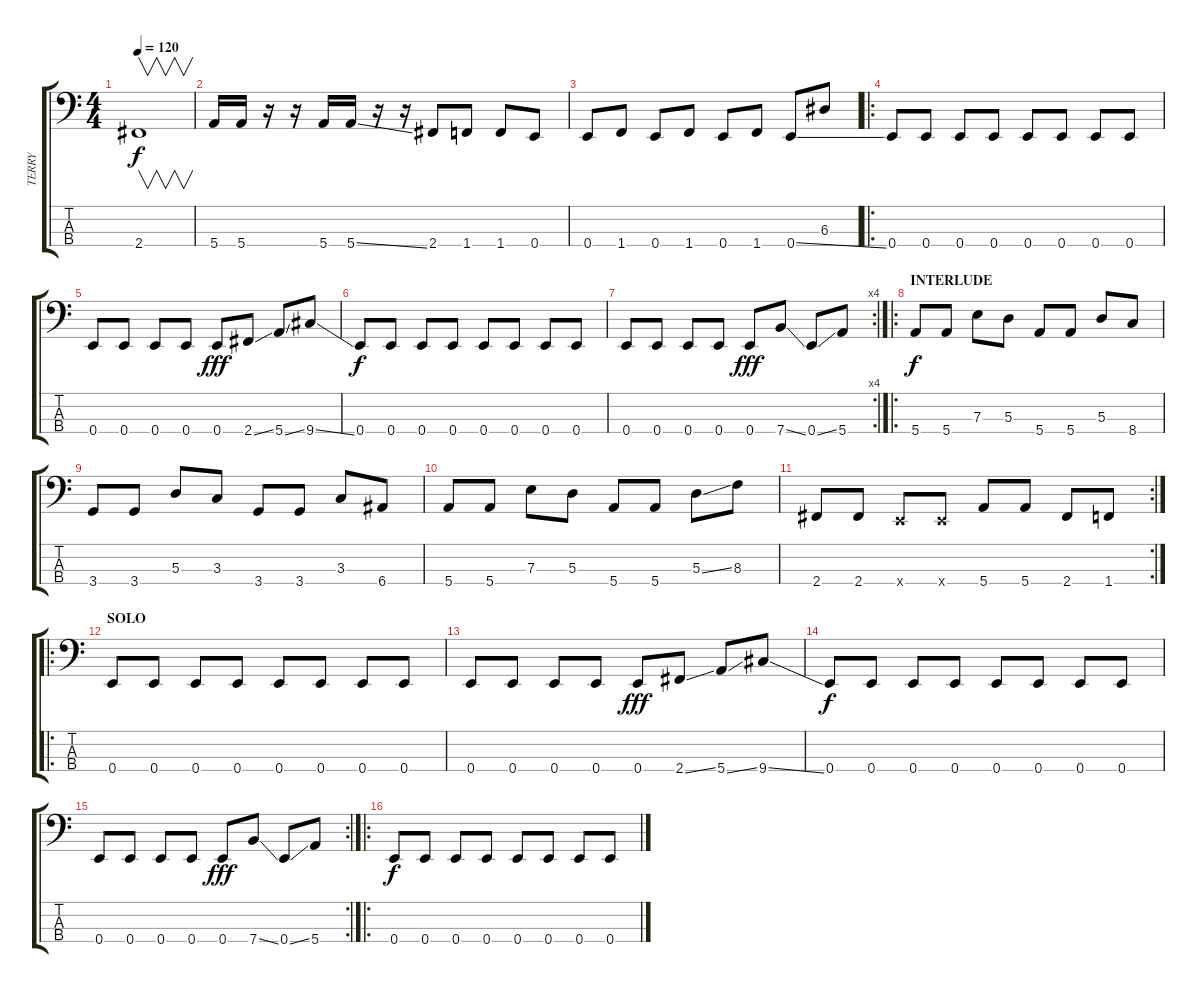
\track ("TERRY" "TERRY") {instrument electricbasspick}
\staff {score tabs}
\tuning (G2 D2 A1 E1) {hide}
\ts (4 4)
\tempo 120
\clef f4
\ks c
2.4.1{v dy f} |
5.4.16 5.4.16 r.16 r.16 5.4.16 5.4{ss}.16 r.16 r.16 2.4.8 1.4.8 1.4.8 0.4.8 |
0.4.8 1.4.8 0.4.8 1.4.8 0.4.8 1.4.8 0.4{ss}.8 6.3.8 |
\ro
0.4.8 0.4.8 0.4.8 0.4.8 0.4.8 0.4.8 0.4.8 0.4.8 |
0.4.8 0.4.8 0.4.8 0.4.8 0.4.8{dy fff} 2.4{ss}.8 5.4{ss}.8 9.4{ss}.8 |
0.4.8{dy f} 0.4.8 0.4.8 0.4.8 0.4.8 0.4.8 0.4.8 0.4.8 |
\rc 4
0.4.8 0.4.8 0.4.8 0.4.8 0.4.8{dy fff} 7.4{ss}.8 0.4{ss}.8 5.4.8 |
\ro
\section ("" "INTERLUDE")
5.4.8{dy f} 5.4.8 7.3.8 5.3.8 5.4.8 5.4.8 5.3.8 8.4.8 |
3.4.8 3.4.8 5.3.8 3.3.8 3.4.8 3.4.8 3.3.8 6.4.8 |
5.4.8 5.4.8 7.3.8 5.3.8 5.4.8 5.4.8 5.3{ss}.8 8.3.8 |
\rc 2
2.4.8 2.4.8 0.4{x}.8 0.4{x}.8 5.4.8 5.4.8 2.4.8 1.4.8 |
\ro
\section ("" "SOLO")
0.4.8 0.4.8 0.4.8 0.4.8 0.4.8 0.4.8 0.4.8 0.4.8 |
0.4.8 0.4.8 0.4.8 0.4.8 0.4.8{dy fff} 2.4{ss}.8 5.4{ss}.8 9.4{ss}.8 |
0.4.8{dy f} 0.4.8 0.4.8 0.4.8 0.4.8 0.4.8 0.4.8 0.4.8 |
\rc 2
0.4.8 0.4.8 0.4.8 0.4.8 0.4.8{dy fff} 7.4{ss}.8 0.4{ss}.8 5.4.8 |
\ro
0.4.8{dy f} 0.4.8 0.4.8 0.4.8 0.4.8 0.4.8 0.4.8 0.4.8
